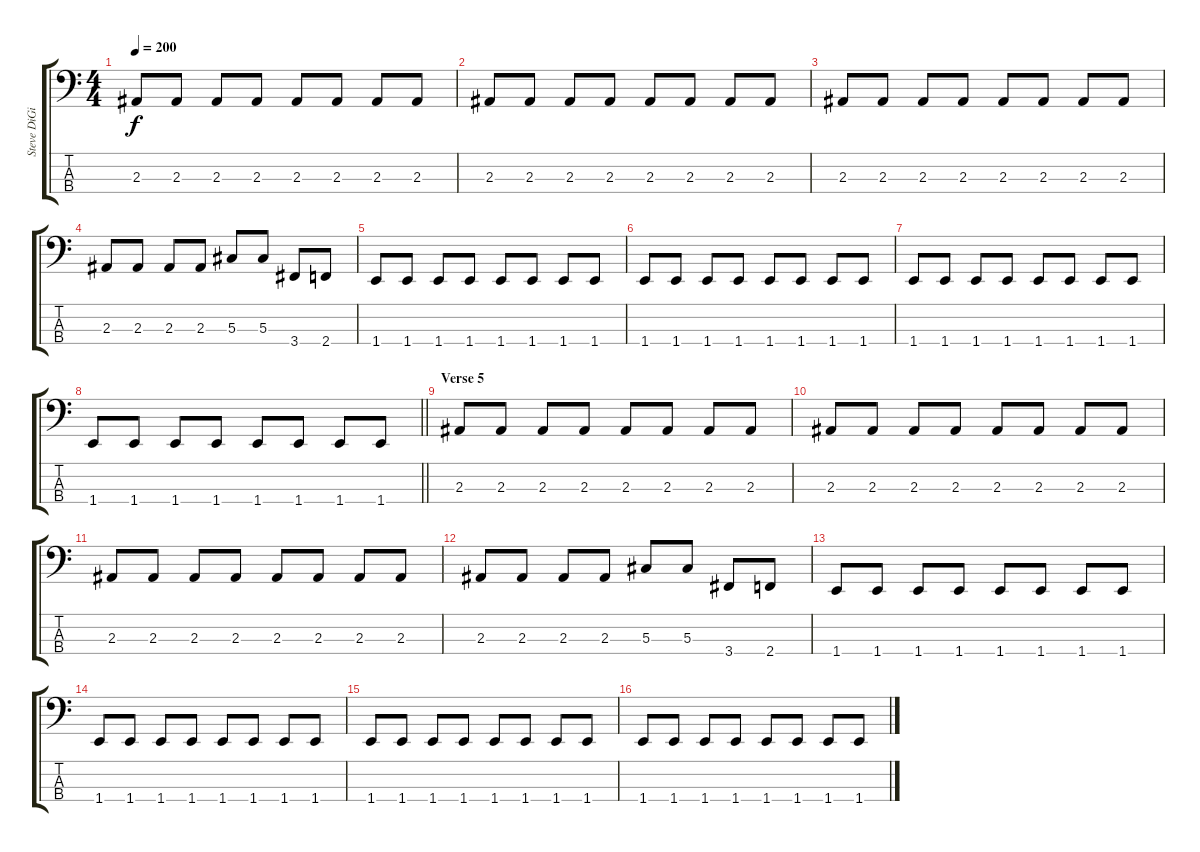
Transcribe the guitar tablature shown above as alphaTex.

\track ("Steve DiGiorgio" "Steve DiGi") {instrument electricbasspick}
\staff {score tabs}
\tuning (Gb2 Db2 Ab1 Eb1) {hide}
\ts (4 4)
\tempo 200
\clef f4
\ks c
2.3.8{dy f} 2.3.8 2.3.8 2.3.8 2.3.8 2.3.8 2.3.8 2.3.8 |
2.3.8 2.3.8 2.3.8 2.3.8 2.3.8 2.3.8 2.3.8 2.3.8 |
2.3.8 2.3.8 2.3.8 2.3.8 2.3.8 2.3.8 2.3.8 2.3.8 |
2.3.8 2.3.8 2.3.8 2.3.8 5.3.8 5.3.8 3.4.8 2.4.8 |
1.4.8 1.4.8 1.4.8 1.4.8 1.4.8 1.4.8 1.4.8 1.4.8 |
1.4.8 1.4.8 1.4.8 1.4.8 1.4.8 1.4.8 1.4.8 1.4.8 |
1.4.8 1.4.8 1.4.8 1.4.8 1.4.8 1.4.8 1.4.8 1.4.8 |
\barLineRight lightlight
1.4.8 1.4.8 1.4.8 1.4.8 1.4.8 1.4.8 1.4.8 1.4.8 |
\section ("" "Verse 5")
2.3.8 2.3.8 2.3.8 2.3.8 2.3.8 2.3.8 2.3.8 2.3.8 |
2.3.8 2.3.8 2.3.8 2.3.8 2.3.8 2.3.8 2.3.8 2.3.8 |
2.3.8 2.3.8 2.3.8 2.3.8 2.3.8 2.3.8 2.3.8 2.3.8 |
2.3.8 2.3.8 2.3.8 2.3.8 5.3.8 5.3.8 3.4.8 2.4.8 |
1.4.8 1.4.8 1.4.8 1.4.8 1.4.8 1.4.8 1.4.8 1.4.8 |
1.4.8 1.4.8 1.4.8 1.4.8 1.4.8 1.4.8 1.4.8 1.4.8 |
1.4.8 1.4.8 1.4.8 1.4.8 1.4.8 1.4.8 1.4.8 1.4.8 |
1.4.8 1.4.8 1.4.8 1.4.8 1.4.8 1.4.8 1.4.8 1.4.8
